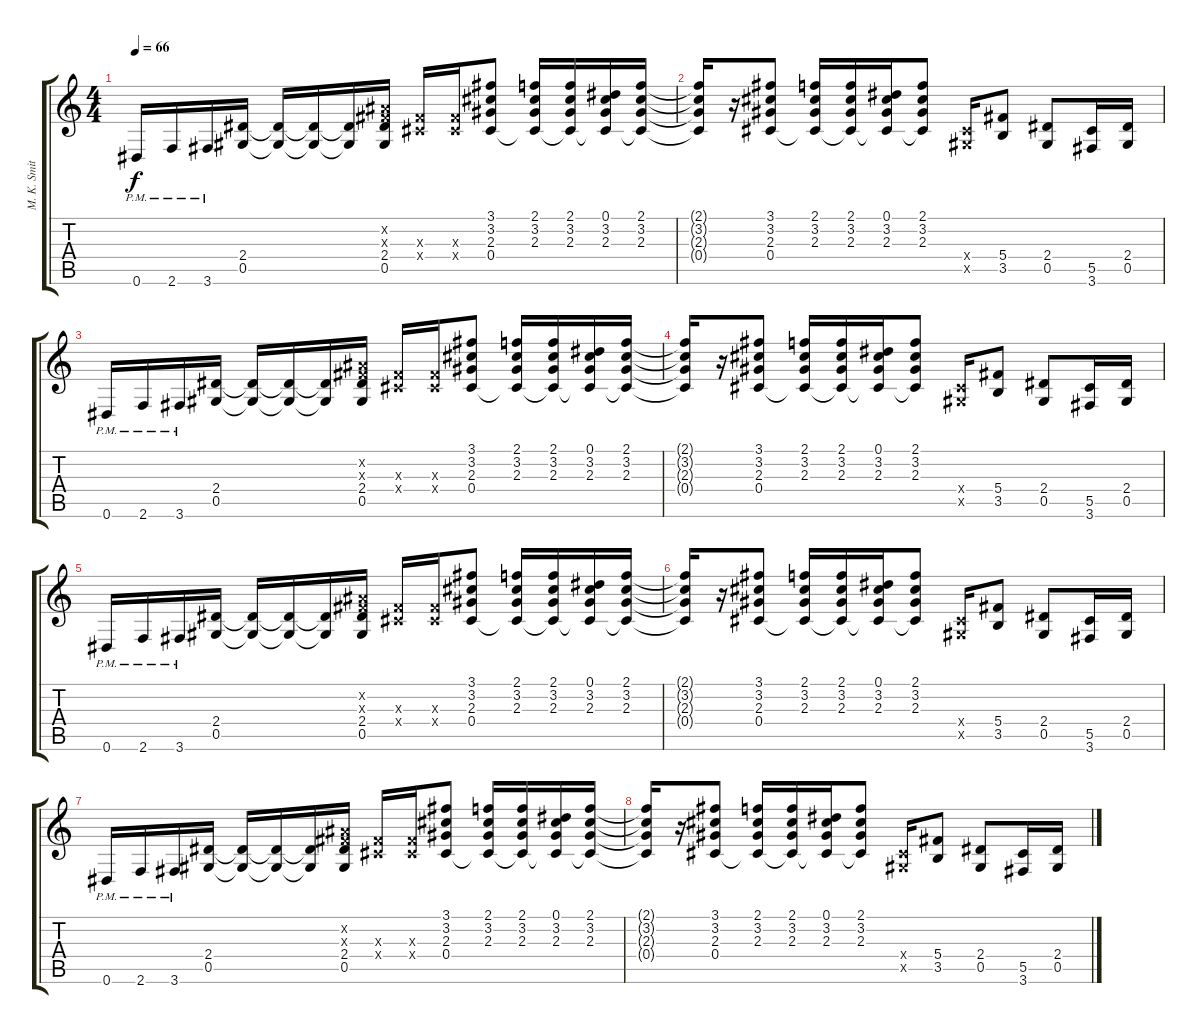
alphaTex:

\track ("M. K. Smith" "M. K. Smit") {instrument distortionguitar}
\staff {score tabs}
\tuning (Eb4 Bb3 Gb3 Db3 Ab2 Eb2) {hide}
\ts (4 4)
\tempo 66
\clef g2
\ks c
0.6{pm}.16{dy f} 2.6{pm}.16 3.6{pm}.16 (2.4 0.5).16 (2.4{t} 0.5{t}).16 (2.4{t} 0.5{t}).16 (2.4{t} 0.5{t}).16 (0.2{x} 0.3{x} 2.4 0.5).16 (0.3{x} 0.4{x}).16 (0.3{x} 0.4{x}).16 (3.1 3.2 2.3 0.4).8 (2.1 3.2 2.3 0.4{t}).16 (2.1 3.2 2.3 0.4{t}).16 (0.1 3.2 2.3 0.4{t}).16 (2.1 3.2 2.3 0.4{t}).16 |
(2.1{t} 3.2{t} 2.3{t} 0.4{t}).16 r.16 (3.1 3.2 2.3 0.4).8 (2.1 3.2 2.3 0.4{t}).16 (2.1 3.2 2.3 0.4{t}).16 (0.1 3.2 2.3 0.4{t}).16 (2.1 3.2 2.3 0.4{t}).8 (0.4{x} 0.5{x}).16 (5.4 3.5).8 (2.4 0.5).8 (5.5 3.6).16 (2.4 0.5).16 |
0.6{pm}.16 2.6{pm}.16 3.6{pm}.16 (2.4 0.5).16 (2.4{t} 0.5{t}).16 (2.4{t} 0.5{t}).16 (2.4{t} 0.5{t}).16 (0.2{x} 0.3{x} 2.4 0.5).16 (0.3{x} 0.4{x}).16 (0.3{x} 0.4{x}).16 (3.1 3.2 2.3 0.4).8 (2.1 3.2 2.3 0.4{t}).16 (2.1 3.2 2.3 0.4{t}).16 (0.1 3.2 2.3 0.4{t}).16 (2.1 3.2 2.3 0.4{t}).16 |
(2.1{t} 3.2{t} 2.3{t} 0.4{t}).16 r.16 (3.1 3.2 2.3 0.4).8 (2.1 3.2 2.3 0.4{t}).16 (2.1 3.2 2.3 0.4{t}).16 (0.1 3.2 2.3 0.4{t}).16 (2.1 3.2 2.3 0.4{t}).8 (0.4{x} 0.5{x}).16 (5.4 3.5).8 (2.4 0.5).8 (5.5 3.6).16 (2.4 0.5).16 |
0.6{pm}.16 2.6{pm}.16 3.6{pm}.16 (2.4 0.5).16 (2.4{t} 0.5{t}).16 (2.4{t} 0.5{t}).16 (2.4{t} 0.5{t}).16 (0.2{x} 0.3{x} 2.4 0.5).16 (0.3{x} 0.4{x}).16 (0.3{x} 0.4{x}).16 (3.1 3.2 2.3 0.4).8 (2.1 3.2 2.3 0.4{t}).16 (2.1 3.2 2.3 0.4{t}).16 (0.1 3.2 2.3 0.4{t}).16 (2.1 3.2 2.3 0.4{t}).16 |
(2.1{t} 3.2{t} 2.3{t} 0.4{t}).16 r.16 (3.1 3.2 2.3 0.4).8 (2.1 3.2 2.3 0.4{t}).16 (2.1 3.2 2.3 0.4{t}).16 (0.1 3.2 2.3 0.4{t}).16 (2.1 3.2 2.3 0.4{t}).8 (0.4{x} 0.5{x}).16 (5.4 3.5).8 (2.4 0.5).8 (5.5 3.6).16 (2.4 0.5).16 |
0.6{pm}.16 2.6{pm}.16 3.6{pm}.16 (2.4 0.5).16 (2.4{t} 0.5{t}).16 (2.4{t} 0.5{t}).16 (2.4{t} 0.5{t}).16 (0.2{x} 0.3{x} 2.4 0.5).16 (0.3{x} 0.4{x}).16 (0.3{x} 0.4{x}).16 (3.1 3.2 2.3 0.4).8 (2.1 3.2 2.3 0.4{t}).16 (2.1 3.2 2.3 0.4{t}).16 (0.1 3.2 2.3 0.4{t}).16 (2.1 3.2 2.3 0.4{t}).16 |
(2.1{t} 3.2{t} 2.3{t} 0.4{t}).16 r.16 (3.1 3.2 2.3 0.4).8 (2.1 3.2 2.3 0.4{t}).16 (2.1 3.2 2.3 0.4{t}).16 (0.1 3.2 2.3 0.4{t}).16 (2.1 3.2 2.3 0.4{t}).8 (0.4{x} 0.5{x}).16 (5.4 3.5).8 (2.4 0.5).8 (5.5 3.6).16 (2.4 0.5).16
